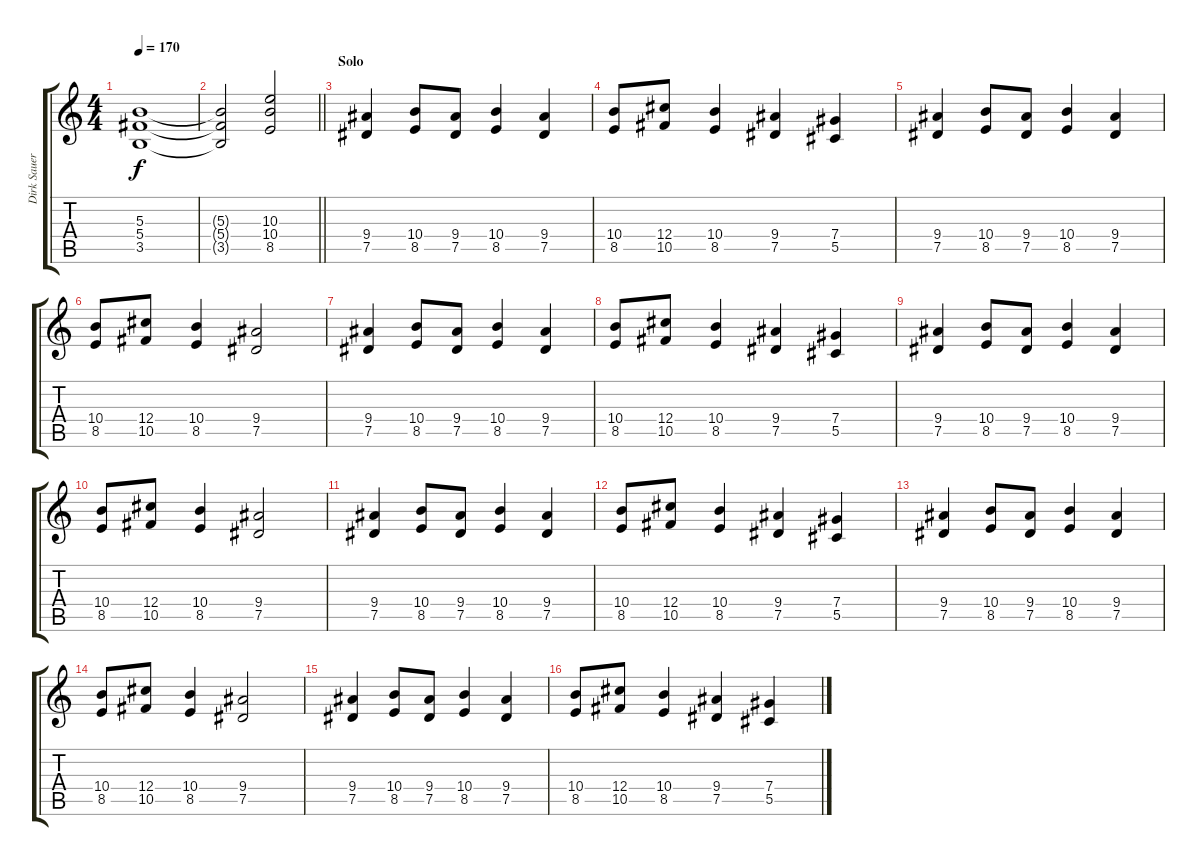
\track ("Dirk Sauer - Rhythm guitar" "Dirk Sauer") {instrument distortionguitar}
\staff {score tabs}
\tuning (Eb4 Bb3 Gb3 Db3 Ab2 Eb2) {hide}
\ts (4 4)
\tempo 170
\clef g2
\ks c
(5.3 5.4 3.5).1{dy f} |
\barLineRight lightlight
(5.3{t} 5.4{t} 3.5{t}).2 (10.3 10.4 8.5).2 |
\section ("" "Solo")
(9.4 7.5).4 (10.4 8.5).8 (9.4 7.5).8 (10.4 8.5).4 (9.4 7.5).4 |
(10.4 8.5).8 (12.4 10.5).8 (10.4 8.5).4 (9.4 7.5).4 (7.4 5.5).4 |
(9.4 7.5).4 (10.4 8.5).8 (9.4 7.5).8 (10.4 8.5).4 (9.4 7.5).4 |
(10.4 8.5).8 (12.4 10.5).8 (10.4 8.5).4 (9.4 7.5).2 |
(9.4 7.5).4 (10.4 8.5).8 (9.4 7.5).8 (10.4 8.5).4 (9.4 7.5).4 |
(10.4 8.5).8 (12.4 10.5).8 (10.4 8.5).4 (9.4 7.5).4 (7.4 5.5).4 |
(9.4 7.5).4 (10.4 8.5).8 (9.4 7.5).8 (10.4 8.5).4 (9.4 7.5).4 |
(10.4 8.5).8 (12.4 10.5).8 (10.4 8.5).4 (9.4 7.5).2 |
(9.4 7.5).4 (10.4 8.5).8 (9.4 7.5).8 (10.4 8.5).4 (9.4 7.5).4 |
(10.4 8.5).8 (12.4 10.5).8 (10.4 8.5).4 (9.4 7.5).4 (7.4 5.5).4 |
(9.4 7.5).4 (10.4 8.5).8 (9.4 7.5).8 (10.4 8.5).4 (9.4 7.5).4 |
(10.4 8.5).8 (12.4 10.5).8 (10.4 8.5).4 (9.4 7.5).2 |
(9.4 7.5).4 (10.4 8.5).8 (9.4 7.5).8 (10.4 8.5).4 (9.4 7.5).4 |
(10.4 8.5).8 (12.4 10.5).8 (10.4 8.5).4 (9.4 7.5).4 (7.4 5.5).4
